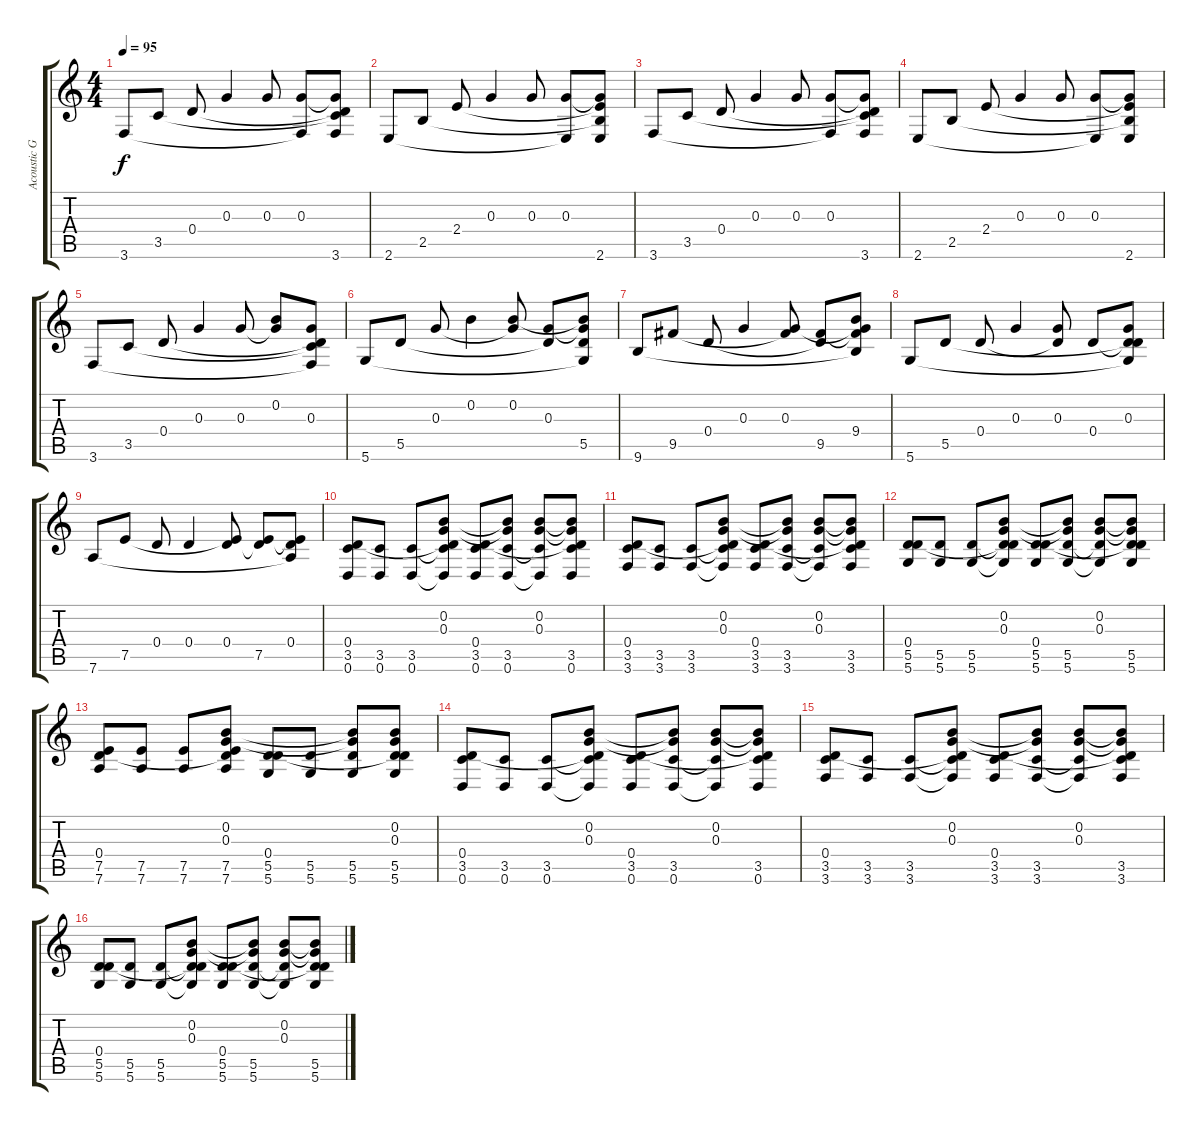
\track ("Acoustic Guitar (Steel)" "Acoustic G") {instrument acousticguitarsteel}
\staff {score tabs}
\tuning (E4 B3 G3 D3 A2 D2) {hide}
\ts (4 4)
\tempo 95
\clef g2
\ks c
3.6.8{dy f} 3.5.8 0.4.8 0.3.4 0.3.8 (0.3 3.6{t}).8 (0.3{t} 0.4{t} 3.5{t} 3.6).8 |
2.6.8 2.5.8 2.4.8 0.3.4 0.3.8 (0.3 2.6{t}).8 (0.3{t} 2.4{t} 2.5{t} 2.6).8 |
3.6.8 3.5.8 0.4.8 0.3.4 0.3.8 (0.3 3.6{t}).8 (0.3{t} 0.4{t} 3.5{t} 3.6).8 |
2.6.8 2.5.8 2.4.8 0.3.4 0.3.8 (0.3 2.6{t}).8 (0.3{t} 2.4{t} 2.5{t} 2.6).8 |
3.6.8 3.5.8 0.4.8 0.3.4 0.3.8 (0.2 0.3{t}).8 (0.3 0.4{t} 3.5{t} 3.6{t}).8 |
5.6.8 5.5.8 0.3.8 0.2.4 (0.2 0.3{t}).8 (0.3 5.5{t}).8 (0.2{t} 0.3{t} 5.5 5.6{t}).8 |
9.6.8 9.5.8 0.4.8 0.3.4 (0.3 9.5{t}).8 (0.4{t} 9.5).8 (0.3{t} 9.4 9.5{t} 9.6{t}).8 |
5.6.8 5.5.8 0.4.8 0.3.4 (0.3 0.4{t}).8 0.4.8 (0.3 0.4{t} 5.5{t} 5.6{t}).8 |
7.6.8 7.5.8 0.4.8 0.4.4 (0.4 7.5{t}).8 (0.4{t} 7.5).8 (0.4 7.5{t} 7.6{t}).8 |
(0.4 3.5 0.6).8 (3.5 0.6).8 (3.5 0.6).8 (0.2 0.3 0.4{t} 3.5{t} 0.6{t}).8 (0.4 3.5 0.6).8 (0.2{t} 0.3{t} 3.5 0.6).8 (0.2 0.3 3.5{t} 0.6{t}).8 (0.2{t} 0.3{t} 0.4{t} 3.5 0.6).8 |
(0.4 3.5 3.6).8 (3.5 3.6).8 (3.5 3.6).8 (0.2 0.3 0.4{t} 3.5{t} 3.6{t}).8 (0.4 3.5 3.6).8 (0.2{t} 0.3{t} 3.5 3.6).8 (0.2 0.3 3.5{t} 3.6{t}).8 (0.2{t} 0.3{t} 0.4{t} 3.5 3.6).8 |
(0.4 5.5 5.6).8 (5.5 5.6).8 (5.5 5.6).8 (0.2 0.3 0.4{t} 5.5{t} 5.6{t}).8 (0.4 5.5 5.6).8 (0.2{t} 0.3{t} 5.5 5.6).8 (0.2 0.3 5.5{t} 5.6{t}).8 (0.2{t} 0.3{t} 0.4{t} 5.5 5.6).8 |
(0.4 7.5 7.6).8 (7.5 7.6).8 (7.5 7.6).8 (0.2 0.3 0.4{t} 7.5 7.6).8 (0.4 5.5 5.6).8 (5.5 5.6).8 (0.2{t} 0.3{t} 5.5 5.6).8 (0.2 0.3 0.4{t} 5.5 5.6).8 |
(0.4 3.5 0.6).8 (3.5 0.6).8 (3.5 0.6).8 (0.2 0.3 0.4{t} 3.5{t} 0.6{t}).8 (0.4 3.5 0.6).8 (0.2{t} 0.3{t} 3.5 0.6).8 (0.2 0.3 3.5{t} 0.6{t}).8 (0.2{t} 0.3{t} 0.4{t} 3.5 0.6).8 |
(0.4 3.5 3.6).8 (3.5 3.6).8 (3.5 3.6).8 (0.2 0.3 0.4{t} 3.5{t} 3.6{t}).8 (0.4 3.5 3.6).8 (0.2{t} 0.3{t} 3.5 3.6).8 (0.2 0.3 3.5{t} 3.6{t}).8 (0.2{t} 0.3{t} 0.4{t} 3.5 3.6).8 |
(0.4 5.5 5.6).8 (5.5 5.6).8 (5.5 5.6).8 (0.2 0.3 0.4{t} 5.5{t} 5.6{t}).8 (0.4 5.5 5.6).8 (0.2{t} 0.3{t} 5.5 5.6).8 (0.2 0.3 5.5{t} 5.6{t}).8 (0.2{t} 0.3{t} 0.4{t} 5.5 5.6).8
